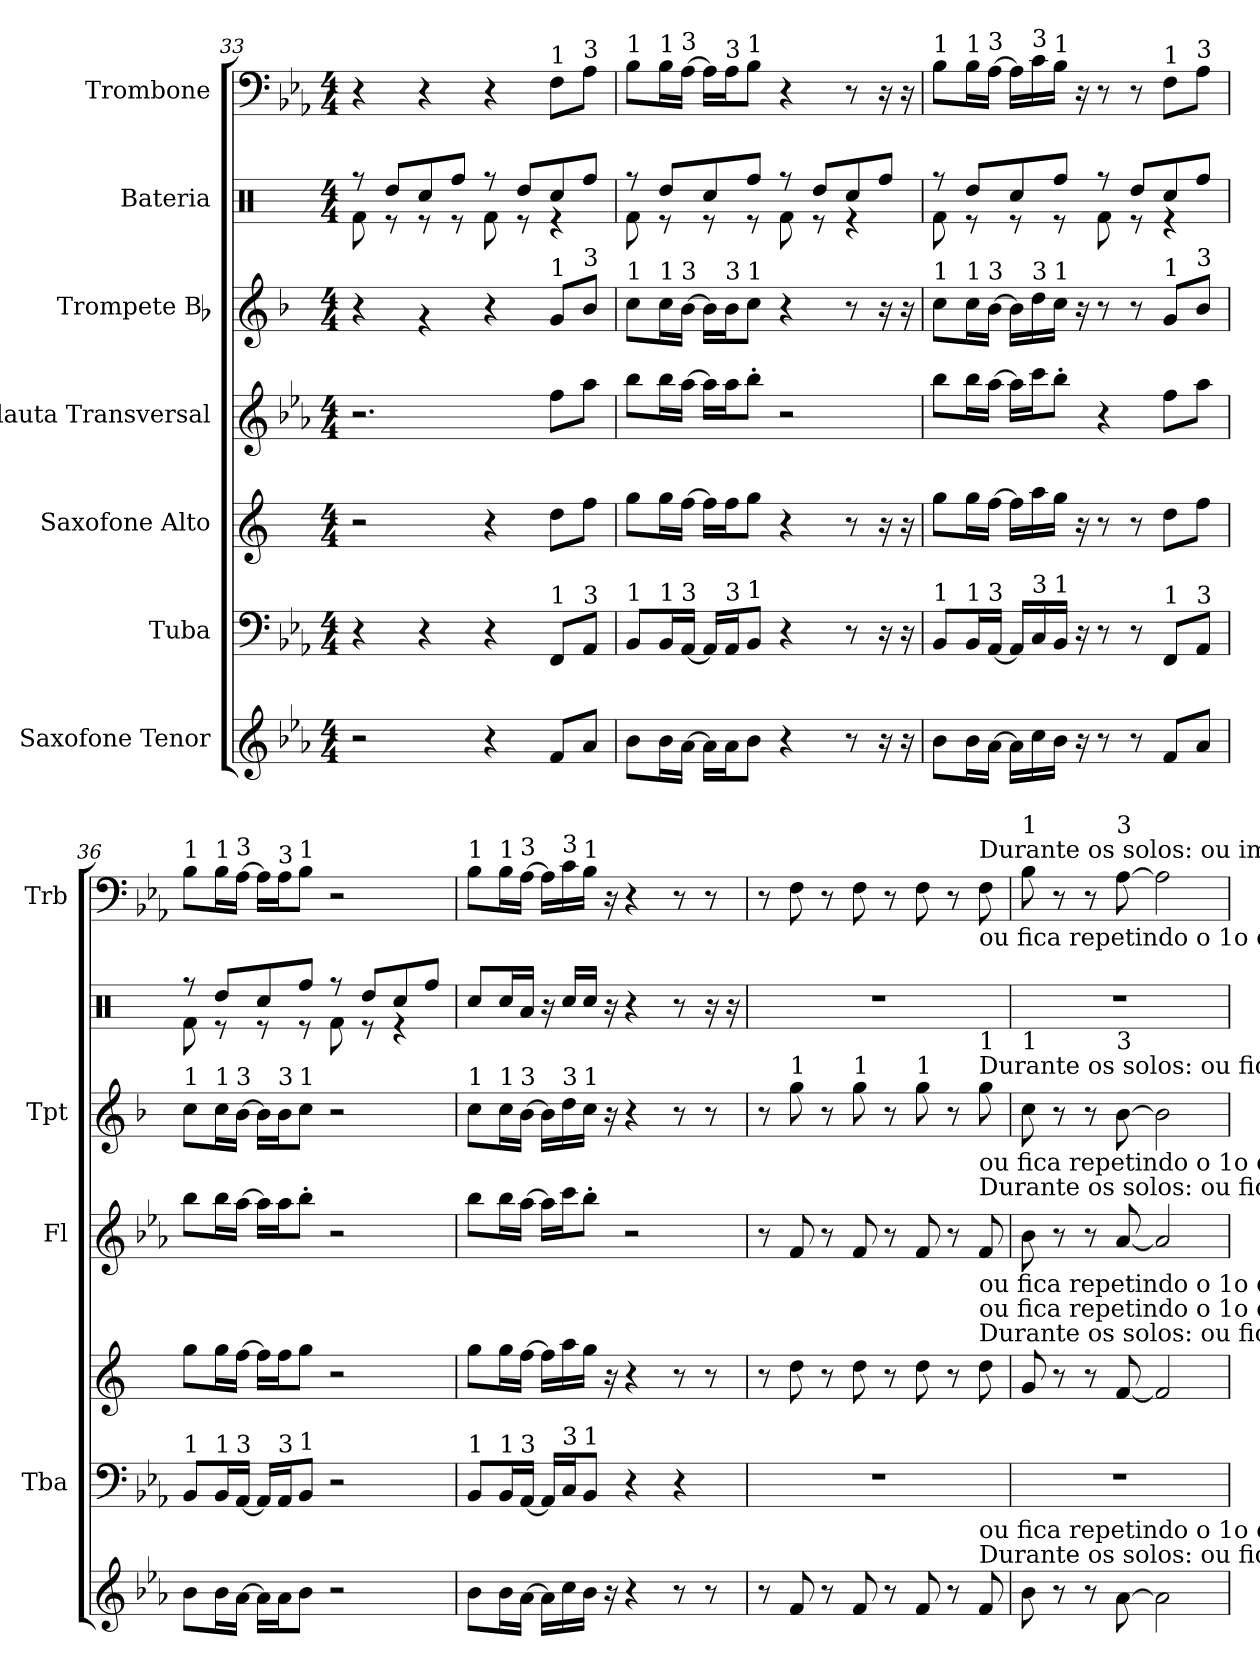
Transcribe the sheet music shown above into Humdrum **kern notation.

**kern	**kern	**kern	**kern	**kern	**kern	**kern
*part7	*part6	*part5	*part4	*part3	*part2	*part1
*staff7	*staff6	*staff5	*staff4	*staff3	*staff2	*staff1
*I"Saxofone Tenor	*I"Tuba	*I"Saxofone Alto	*I"Flauta Transversal	*I"Trompete Bb	*I"Bateria	*I"Trombone
*	*I'Tba	*	*I'Fl	*I'Tpt	*	*I'Trb
!!LO:PB:g=z
*clefG2	*clefF4	*clefG2	*clefG2	*clefG2	*clefX	*clefF4
*ITrd8c14	*	*ITrd5c9	*	*ITrd1c2	*	*
*k[b-e-a-]	*k[b-e-a-]	*k[b-e-a-]	*k[b-e-a-]	*k[b-e-a-]	*k[]	*k[b-e-a-]
*M4/4	*M4/4	*M4/4	*M4/4	*M4/4	*M4/4	*M4/4
=33	=33	=33	=33	=33	=33	=33
*	*	*	*	*	*^	*
2r	4r	2r	2.r	4r	8r	8Rf\	4r
.	.	.	.	.	8Rdd/L	8r	.
.	4r	.	.	4rg	8Rcc/	8r	4r
.	.	.	.	.	8Rff/J	8r	.
4r	4r	4r	.	4r	8r	8Rf\	4r
.	.	.	.	.	8Rdd/L	8r	.
!	!	!	!	!	!	!	!LO:TX:a:t=1
!	!	!	!	!LO:TX:a:t=1	!	!	!
!	!LO:TX:a:t=1	!	!	!	!	!	!
8F/L	8FF/L	8f\L	8ff\L	8f/L	8Rcc/	4r	8F\L
!	!	!	!	!	!	!	!LO:TX:a:t=3
!	!	!	!	!LO:TX:a:t=3	!	!	!
!	!LO:TX:a:t=3	!	!	!	!	!	!
8A-/J	8AA-/J	8a-\J	8aa-\J	8a-/J	8Rff/J	.	8A-\J
=34	=34	=34	=34	=34	=34	=34	=34
!	!	!	!	!	!	!	!LO:TX:a:t=1
!	!	!	!	!LO:TX:a:t=1	!	!	!
!	!LO:TX:a:t=1	!	!	!	!	!	!
8B-\L	8BB-/L	8b-\L	8bb-\L	8b-\L	8r	8Rf\	8B-\L
!	!	!	!	!	!	!	!LO:TX:a:t=1
!	!	!	!	!LO:TX:a:t=1	!	!	!
!	!LO:TX:a:t=1	!	!	!	!	!	!
16B-\L	16BB-/L	16b-\L	16bb-\L	16b-\L	8Rdd/L	8r	16B-\L
!	!	!	!	!	!	!	!LO:TX:a:t=3
!	!	!	!	!LO:TX:a:t=3	!	!	!
!	!LO:TX:a:t=3	!	!	!	!	!	!
[16A-\JJ	[16AA-/JJ	[16a-\JJ	[16aa-\JJ	[16a-\JJ	.	.	[16A-\JJ
16A-\LL]	16AA-/LL]	16a-\LL]	16aa-\LL]	16a-\LL]	8Rcc/	8r	16A-\LL]
!	!	!	!	!	!	!	!LO:TX:a:t=3
!	!	!	!	!LO:TX:a:t=3	!	!	!
!	!LO:TX:a:t=3	!	!	!	!	!	!
16A-\J	16AA-/J	16a-\J	16aa-\J	16a-\J	.	.	16A-\J
!	!	!	!	!	!	!	!LO:TX:a:t=1
!	!	!	!	!LO:TX:a:t=1	!	!	!
!	!LO:TX:a:t=1	!	!	!	!	!	!
8B-\J	8BB-/J	8b-\J	8bb-'\J	8b-\J	8Rff/J	8r	8B-\J
4r	4r	4r	2r	4r	8r	8Rf\	4r
.	.	.	.	.	8Rdd/L	8r	.
8r	8r	8r	.	8r	8Rcc/	4r	8r
16r	16r	16r	.	16r	8Rff/J	.	16r
16r	16r	16r	.	16r	.	.	16r
=35	=35	=35	=35	=35	=35	=35	=35
!	!	!	!	!	!	!	!LO:TX:a:t=1
!	!	!	!	!LO:TX:a:t=1	!	!	!
!	!LO:TX:a:t=1	!	!	!	!	!	!
8B-\L	8BB-/L	8b-\L	8bb-\L	8b-\L	8r	8Rf\	8B-\L
!	!	!	!	!	!	!	!LO:TX:a:t=1
!	!	!	!	!LO:TX:a:t=1	!	!	!
!	!LO:TX:a:t=1	!	!	!	!	!	!
16B-\L	16BB-/L	16b-\L	16bb-\L	16b-\L	8Rdd/L	8r	16B-\L
!	!	!	!	!	!	!	!LO:TX:a:t=3
!	!	!	!	!LO:TX:a:t=3	!	!	!
!	!LO:TX:a:t=3	!	!	!	!	!	!
[16A-\JJ	[16AA-/JJ	[16a-\JJ	[16aa-\JJ	[16a-\JJ	.	.	[16A-\JJ
16A-\LL]	16AA-/LL]	16a-\LL]	16aa-\LL]	16a-\LL]	8Rcc/	8r	16A-\LL]
!	!	!	!	!	!	!	!LO:TX:a:t=3
!	!	!	!	!LO:TX:a:t=3	!	!	!
!	!LO:TX:a:t=3	!	!	!	!	!	!
16c\	16C/	16cc\	16ccc\J	16cc\	.	.	16c\
!	!	!	!	!	!	!	!LO:TX:a:t=1
!	!	!	!	!LO:TX:a:t=1	!	!	!
!	!LO:TX:a:t=1	!	!	!	!	!	!
16B-\JJ	16BB-/JJ	16b-\JJ	8bb-'\J	16b-\JJ	8Rff/J	8r	16B-\JJ
16r	16r	16r	.	16r	.	.	16r
8r	8r	8r	4r	8r	8r	8Rf\	8r
8r	8r	8r	.	8r	8Rdd/L	8r	8r
!	!	!	!	!	!	!	!LO:TX:a:t=1
!	!	!	!	!LO:TX:a:t=1	!	!	!
!	!LO:TX:a:t=1	!	!	!	!	!	!
8F/L	8FF/L	8f\L	8ff\L	8f/L	8Rcc/	4r	8F\L
!	!	!	!	!	!	!	!LO:TX:a:t=3
!	!	!	!	!LO:TX:a:t=3	!	!	!
!	!LO:TX:a:t=3	!	!	!	!	!	!
8A-/J	8AA-/J	8a-\J	8aa-\J	8a-/J	8Rff/J	.	8A-\J
!!LO:PB:g=z
=36	=36	=36	=36	=36	=36	=36	=36
!	!	!	!	!	!	!	!LO:TX:a:t=1
!	!	!	!	!LO:TX:a:t=1	!	!	!
!	!LO:TX:a:t=1	!	!	!	!	!	!
8B-\L	8BB-/L	8b-\L	8bb-\L	8b-\L	8r	8Rf\	8B-\L
!	!	!	!	!	!	!	!LO:TX:a:t=1
!	!	!	!	!LO:TX:a:t=1	!	!	!
!	!LO:TX:a:t=1	!	!	!	!	!	!
16B-\L	16BB-/L	16b-\L	16bb-\L	16b-\L	8Rdd/L	8r	16B-\L
!	!	!	!	!	!	!	!LO:TX:a:t=3
!	!	!	!	!LO:TX:a:t=3	!	!	!
!	!LO:TX:a:t=3	!	!	!	!	!	!
[16A-\JJ	[16AA-/JJ	[16a-\JJ	[16aa-\JJ	[16a-\JJ	.	.	[16A-\JJ
16A-\LL]	16AA-/LL]	16a-\LL]	16aa-\LL]	16a-\LL]	8Rcc/	8r	16A-\LL]
!	!	!	!	!	!	!	!LO:TX:a:t=3
!	!	!	!	!LO:TX:a:t=3	!	!	!
!	!LO:TX:a:t=3	!	!	!	!	!	!
16A-\J	16AA-/J	16a-\J	16aa-\J	16a-\J	.	.	16A-\J
!	!	!	!	!	!	!	!LO:TX:a:t=1
!	!	!	!	!LO:TX:a:t=1	!	!	!
!	!LO:TX:a:t=1	!	!	!	!	!	!
8B-\J	8BB-/J	8b-\J	8bb-'\J	8b-\J	8Rff/J	8r	8B-\J
2r	2r	2r	2r	2r	8r	8Rf\	2r
.	.	.	.	.	8Rdd/L	8r	.
.	.	.	.	.	8Rcc/	4r	.
.	.	.	.	.	8Rff/J	.	.
*	*	*	*	*	*v	*v	*
=37	=37	=37	=37	=37	=37	=37
!	!	!	!	!	!	!LO:TX:a:t=1
!	!	!	!	!LO:TX:a:t=1	!	!
!	!LO:TX:a:t=1	!	!	!	!	!
8B-\L	8BB-/L	8b-\L	8bb-\L	8b-\L	8Rcc/L	8B-\L
!	!	!	!	!	!	!LO:TX:a:t=1
!	!	!	!	!LO:TX:a:t=1	!	!
!	!LO:TX:a:t=1	!	!	!	!	!
16B-\L	16BB-/L	16b-\L	16bb-\L	16b-\L	16Rcc/L	16B-\L
!	!	!	!	!	!	!LO:TX:a:t=3
!	!	!	!	!LO:TX:a:t=3	!	!
!	!LO:TX:a:t=3	!	!	!	!	!
[16A-\JJ	[16AA-/JJ	[16a-\JJ	[16aa-\JJ	[16a-\JJ	16Ra/JJ	[16A-\JJ
16A-\LL]	16AA-/LL]	16a-\LL]	16aa-\LL]	16a-\LL]	16r	16A-\LL]
!	!	!	!	!	!	!LO:TX:a:t=3
!	!	!	!	!LO:TX:a:t=3	!	!
!	!LO:TX:a:t=3	!	!	!	!	!
16c\	16C/J	16cc\	16ccc\J	16cc\	16Rcc/LL	16c\
!	!	!	!	!	!	!LO:TX:a:t=1
!	!	!	!	!LO:TX:a:t=1	!	!
!	!LO:TX:a:t=1	!	!	!	!	!
16B-\JJ	8BB-/J	16b-\JJ	8bb-'\J	16b-\JJ	16Rcc/JJ	16B-\JJ
16r	.	16r	.	16r	16r	16r
4r	4r	4r	2r	4r	4r	4r
8r	4r	8r	.	8r	8r	8r
8r	.	8r	.	8r	16r	8r
.	.	.	.	.	16r	.
=38	=38	=38	=38	=38	=38	=38
8r	1r	8r	8r	8r	1r	8r
!	!	!	!	!LO:TX:a:t=1	!	!
8F/	.	8f\	8f/	8ff\	.	8F\
8r	.	8r	8r	8r	.	8r
!	!	!	!	!LO:TX:a:t=1	!	!
8F/	.	8f\	8f/	8ff\	.	8F\
8r	.	8r	8r	8r	.	8r
!	!	!	!	!LO:TX:a:t=1	!	!
8F/	.	8f\	8f/	8ff\	.	8F\
8r	.	8r	8r	8r	.	8r
!	!	!	!	!	!	!LO:TX:a:t=Durante os solos&colon; ou imita a tuba
!	!	!	!	!	!	!LO:TX:b:t=ou fica repetindo o 1o compasso do A.
!	!	!	!	!LO:TX:a:t=Durante os solos&colon; ou fica marcando o contra-tempo	!	!
!	!	!	!	!LO:TX:b:t=ou fica repetindo o 1o compasso do A.	!	!
!	!	!	!	!LO:TX:a:t=1	!	!
!	!	!	!LO:TX:a:t=Durante os solos&colon; ou fica marcando o contra-tempo	!	!	!
!	!	!	!LO:TX:b:t=ou fica repetindo o 1o compasso do A.	!	!	!
!	!	!LO:TX:a:t=Durante os solos&colon; ou fica marcando o contra-tempo	!	!	!	!
!	!	!LO:TX:a:t=ou fica repetindo o 1o compasso do A.	!	!	!	!
!LO:TX:a:t=Durante os solos&colon; ou fica marcando o contra-tempo	!	!	!	!	!	!
!LO:TX:a:t=ou fica repetindo o 1o compasso do A.	!	!	!	!	!	!
8F/	.	8f\	8f/	8ff\	.	8F\
!!LO:PB:g=z
=39	=39	=39	=39	=39	=39	=39
!	!	!	!	!	!	!LO:TX:a:t=1
!	!	!	!	!LO:TX:a:t=1	!	!
8B-\	1r	8B-/	8b-\	8b-\	1r	8B-\
8r	.	8r	8r	8r	.	8r
8r	.	8r	8r	8r	.	8r
!	!	!	!	!	!	!LO:TX:a:t=3
!	!	!	!	!LO:TX:a:t=3	!	!
[8A-\	.	[8A-/	[8a-/	[8a-\	.	[8A-\
2A-\]	.	2A-/]	2a-/]	2a-\]	.	2A-\]
=	=	=	=	=	=	=
*-	*-	*-	*-	*-	*-	*-
